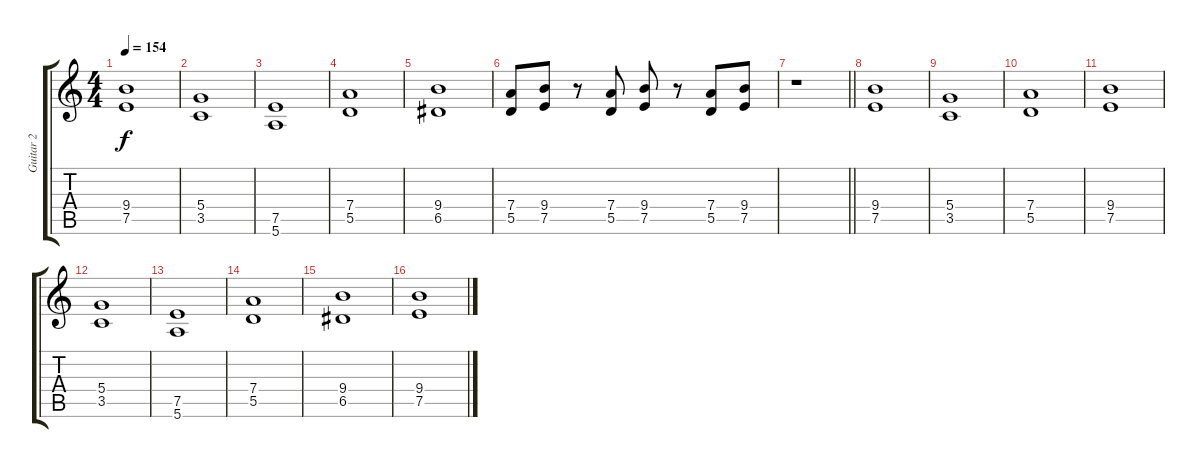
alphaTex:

\track ("Guitar 2" "Guitar 2") {instrument distortionguitar}
\staff {score tabs}
\tuning (E4 B3 G3 D3 A2 E2) {hide}
\ts (4 4)
\tempo 154
\clef g2
\ks c
(9.4 7.5).1{dy f} |
(5.4 3.5).1 |
(7.5 5.6).1 |
(7.4 5.5).1 |
(9.4 6.5).1 |
(7.4 5.5).8 (9.4 7.5).8 r.8 (7.4 5.5).8 (9.4 7.5).8 r.8 (7.4 5.5).8 (9.4 7.5).8 |
\barLineRight lightlight
r.1 |
(9.4 7.5).1 |
(5.4 3.5).1 |
(7.4 5.5).1 |
(9.4 7.5).1 |
(5.4 3.5).1 |
(7.5 5.6).1 |
(7.4 5.5).1 |
(9.4 6.5).1 |
(9.4 7.5).1
